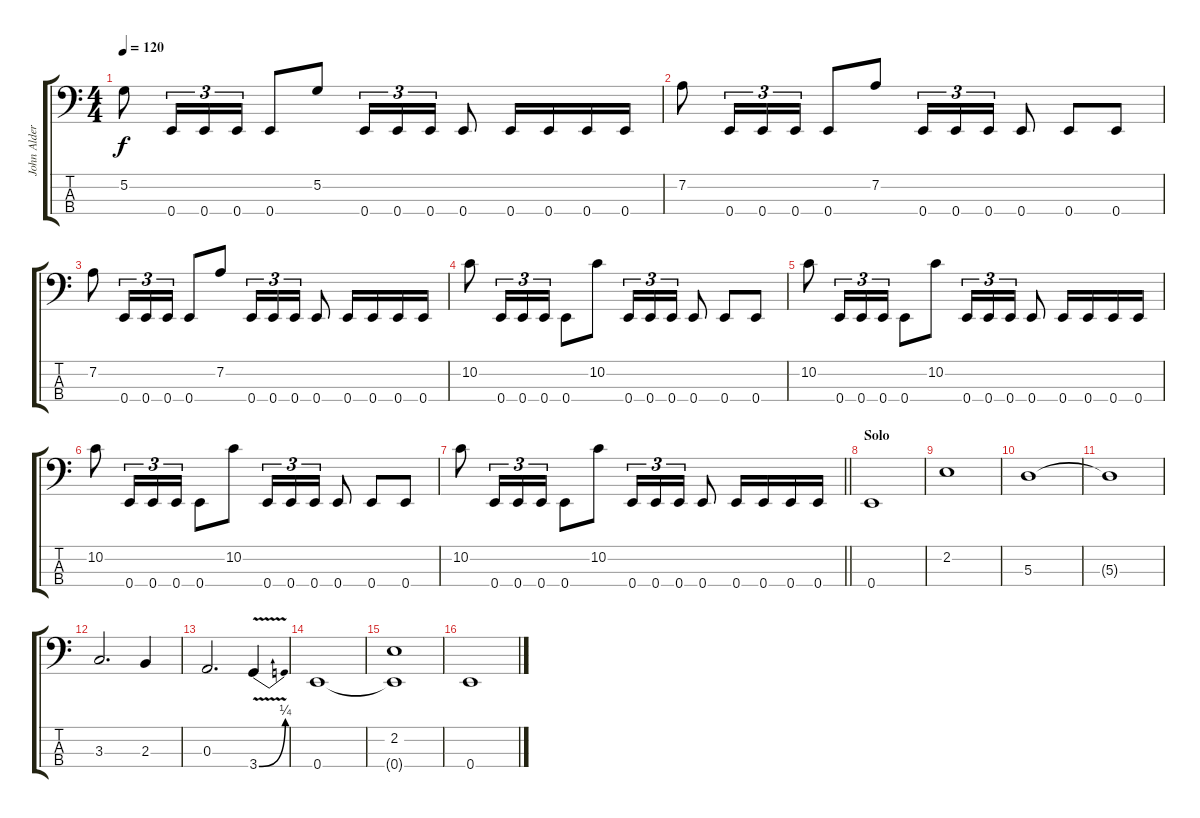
\track ("John Alderete (Bass)" "John Alder") {instrument electricbassfinger}
\staff {score tabs}
\tuning (G2 D2 A1 E1) {hide}
\ts (4 4)
\tempo 120
\clef f4
\ks c
5.2.8{dy f} 0.4.16{tu (3 2)} 0.4.16{tu (3 2)} 0.4.16{tu (3 2)} 0.4.8 5.2.8 0.4.16{tu (3 2)} 0.4.16{tu (3 2)} 0.4.16{tu (3 2)} 0.4.8 0.4.16 0.4.16 0.4.16 0.4.16 |
7.2.8 0.4.16{tu (3 2)} 0.4.16{tu (3 2)} 0.4.16{tu (3 2)} 0.4.8 7.2.8 0.4.16{tu (3 2)} 0.4.16{tu (3 2)} 0.4.16{tu (3 2)} 0.4.8 0.4.8 0.4.8 |
7.2.8 0.4.16{tu (3 2)} 0.4.16{tu (3 2)} 0.4.16{tu (3 2)} 0.4.8 7.2.8 0.4.16{tu (3 2)} 0.4.16{tu (3 2)} 0.4.16{tu (3 2)} 0.4.8 0.4.16 0.4.16 0.4.16 0.4.16 |
10.2.8 0.4.16{tu (3 2)} 0.4.16{tu (3 2)} 0.4.16{tu (3 2)} 0.4.8 10.2.8 0.4.16{tu (3 2)} 0.4.16{tu (3 2)} 0.4.16{tu (3 2)} 0.4.8 0.4.8 0.4.8 |
10.2.8 0.4.16{tu (3 2)} 0.4.16{tu (3 2)} 0.4.16{tu (3 2)} 0.4.8 10.2.8 0.4.16{tu (3 2)} 0.4.16{tu (3 2)} 0.4.16{tu (3 2)} 0.4.8 0.4.16 0.4.16 0.4.16 0.4.16 |
10.2.8 0.4.16{tu (3 2)} 0.4.16{tu (3 2)} 0.4.16{tu (3 2)} 0.4.8 10.2.8 0.4.16{tu (3 2)} 0.4.16{tu (3 2)} 0.4.16{tu (3 2)} 0.4.8 0.4.8 0.4.8 |
\barLineRight lightlight
10.2.8 0.4.16{tu (3 2)} 0.4.16{tu (3 2)} 0.4.16{tu (3 2)} 0.4.8 10.2.8 0.4.16{tu (3 2)} 0.4.16{tu (3 2)} 0.4.16{tu (3 2)} 0.4.8 0.4.16 0.4.16 0.4.16 0.4.16 |
\section ("" "Solo")
0.4.1 |
2.2.1 |
5.3.1 |
5.3{t}.1 |
3.3.2{d} 2.3.4 |
0.3.2{d} 3.4{be (bend 0 0 60 1) v}.4 |
0.4.1 |
(2.2 0.4{t}).1 |
0.4.1
